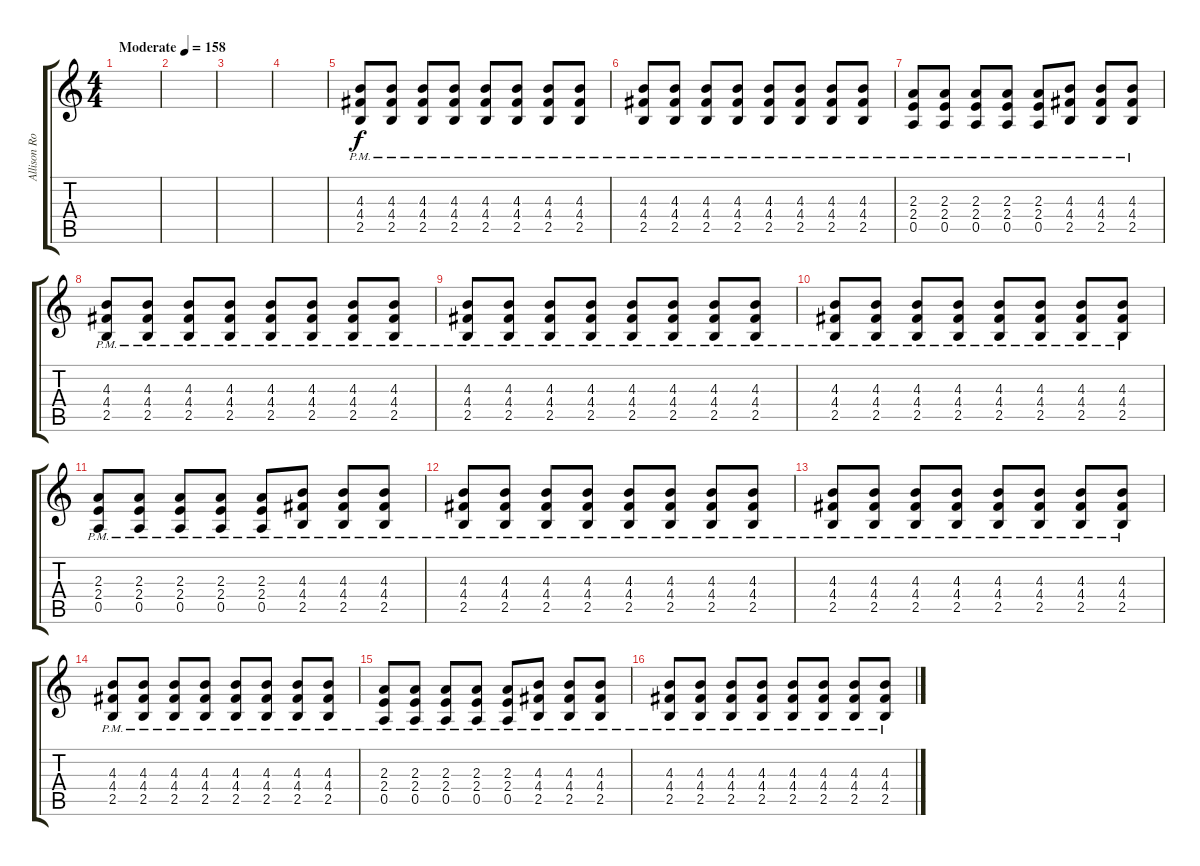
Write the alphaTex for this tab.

\track ("Allison Robertson" "Allison Ro") {instrument overdrivenguitar bank 127}
\staff {score tabs}
\tuning (E4 B3 G3 D3 A2 E2) {hide}
\ts (4 4)
\tempo (158 "Moderate")
\clef g2
\ks c
|
|
|
|
(4.3{pm} 4.4{pm} 2.5{pm}).8 (4.3{pm} 4.4{pm} 2.5{pm}).8 (4.3{pm} 4.4{pm} 2.5{pm}).8 (4.3{pm} 4.4{pm} 2.5{pm}).8 (4.3{pm} 4.4{pm} 2.5{pm}).8 (4.3{pm} 4.4{pm} 2.5{pm}).8 (4.3{pm} 4.4{pm} 2.5{pm}).8 (4.3{pm} 4.4{pm} 2.5{pm}).8 |
(4.3{pm} 4.4{pm} 2.5{pm}).8 (4.3{pm} 4.4{pm} 2.5{pm}).8 (4.3{pm} 4.4{pm} 2.5{pm}).8 (4.3{pm} 4.4{pm} 2.5{pm}).8 (4.3{pm} 4.4{pm} 2.5{pm}).8 (4.3{pm} 4.4{pm} 2.5{pm}).8 (4.3{pm} 4.4{pm} 2.5{pm}).8 (4.3{pm} 4.4{pm} 2.5{pm}).8 |
(2.3{pm} 2.4{pm} 0.5{pm}).8 (2.3{pm} 2.4{pm} 0.5{pm}).8 (2.3{pm} 2.4{pm} 0.5{pm}).8 (2.3{pm} 2.4{pm} 0.5{pm}).8 (2.3{pm} 2.4{pm} 0.5{pm}).8 (4.3{pm} 4.4{pm} 2.5{pm}).8 (4.3{pm} 4.4{pm} 2.5{pm}).8 (4.3{pm} 4.4{pm} 2.5{pm}).8 |
(4.3{pm} 4.4{pm} 2.5{pm}).8 (4.3{pm} 4.4{pm} 2.5{pm}).8 (4.3{pm} 4.4{pm} 2.5{pm}).8 (4.3{pm} 4.4{pm} 2.5{pm}).8 (4.3{pm} 4.4{pm} 2.5{pm}).8 (4.3{pm} 4.4{pm} 2.5{pm}).8 (4.3{pm} 4.4{pm} 2.5{pm}).8 (4.3{pm} 4.4{pm} 2.5{pm}).8 |
(4.3{pm} 4.4{pm} 2.5{pm}).8 (4.3{pm} 4.4{pm} 2.5{pm}).8 (4.3{pm} 4.4{pm} 2.5{pm}).8 (4.3{pm} 4.4{pm} 2.5{pm}).8 (4.3{pm} 4.4{pm} 2.5{pm}).8 (4.3{pm} 4.4{pm} 2.5{pm}).8 (4.3{pm} 4.4{pm} 2.5{pm}).8 (4.3{pm} 4.4{pm} 2.5{pm}).8 |
(4.3{pm} 4.4{pm} 2.5{pm}).8 (4.3{pm} 4.4{pm} 2.5{pm}).8 (4.3{pm} 4.4{pm} 2.5{pm}).8 (4.3{pm} 4.4{pm} 2.5{pm}).8 (4.3{pm} 4.4{pm} 2.5{pm}).8 (4.3{pm} 4.4{pm} 2.5{pm}).8 (4.3{pm} 4.4{pm} 2.5{pm}).8 (4.3{pm} 4.4{pm} 2.5{pm}).8 |
(2.3{pm} 2.4{pm} 0.5{pm}).8 (2.3{pm} 2.4{pm} 0.5{pm}).8 (2.3{pm} 2.4{pm} 0.5{pm}).8 (2.3{pm} 2.4{pm} 0.5{pm}).8 (2.3{pm} 2.4{pm} 0.5{pm}).8 (4.3{pm} 4.4{pm} 2.5{pm}).8 (4.3{pm} 4.4{pm} 2.5{pm}).8 (4.3{pm} 4.4{pm} 2.5{pm}).8 |
(4.3{pm} 4.4{pm} 2.5{pm}).8 (4.3{pm} 4.4{pm} 2.5{pm}).8 (4.3{pm} 4.4{pm} 2.5{pm}).8 (4.3{pm} 4.4{pm} 2.5{pm}).8 (4.3{pm} 4.4{pm} 2.5{pm}).8 (4.3{pm} 4.4{pm} 2.5{pm}).8 (4.3{pm} 4.4{pm} 2.5{pm}).8 (4.3{pm} 4.4{pm} 2.5{pm}).8 |
(4.3{pm} 4.4{pm} 2.5{pm}).8 (4.3{pm} 4.4{pm} 2.5{pm}).8 (4.3{pm} 4.4{pm} 2.5{pm}).8 (4.3{pm} 4.4{pm} 2.5{pm}).8 (4.3{pm} 4.4{pm} 2.5{pm}).8 (4.3{pm} 4.4{pm} 2.5{pm}).8 (4.3{pm} 4.4{pm} 2.5{pm}).8 (4.3{pm} 4.4{pm} 2.5{pm}).8 |
(4.3{pm} 4.4{pm} 2.5{pm}).8 (4.3{pm} 4.4{pm} 2.5{pm}).8 (4.3{pm} 4.4{pm} 2.5{pm}).8 (4.3{pm} 4.4{pm} 2.5{pm}).8 (4.3{pm} 4.4{pm} 2.5{pm}).8 (4.3{pm} 4.4{pm} 2.5{pm}).8 (4.3{pm} 4.4{pm} 2.5{pm}).8 (4.3{pm} 4.4{pm} 2.5{pm}).8 |
(2.3{pm} 2.4{pm} 0.5{pm}).8 (2.3{pm} 2.4{pm} 0.5{pm}).8 (2.3{pm} 2.4{pm} 0.5{pm}).8 (2.3{pm} 2.4{pm} 0.5{pm}).8 (2.3{pm} 2.4{pm} 0.5{pm}).8 (4.3{pm} 4.4{pm} 2.5{pm}).8 (4.3{pm} 4.4{pm} 2.5{pm}).8 (4.3{pm} 4.4{pm} 2.5{pm}).8 |
(4.3{pm} 4.4{pm} 2.5{pm}).8 (4.3{pm} 4.4{pm} 2.5{pm}).8 (4.3{pm} 4.4{pm} 2.5{pm}).8 (4.3{pm} 4.4{pm} 2.5{pm}).8 (4.3{pm} 4.4{pm} 2.5{pm}).8 (4.3{pm} 4.4{pm} 2.5{pm}).8 (4.3{pm} 4.4{pm} 2.5{pm}).8 (4.3{pm} 4.4{pm} 2.5{pm}).8
